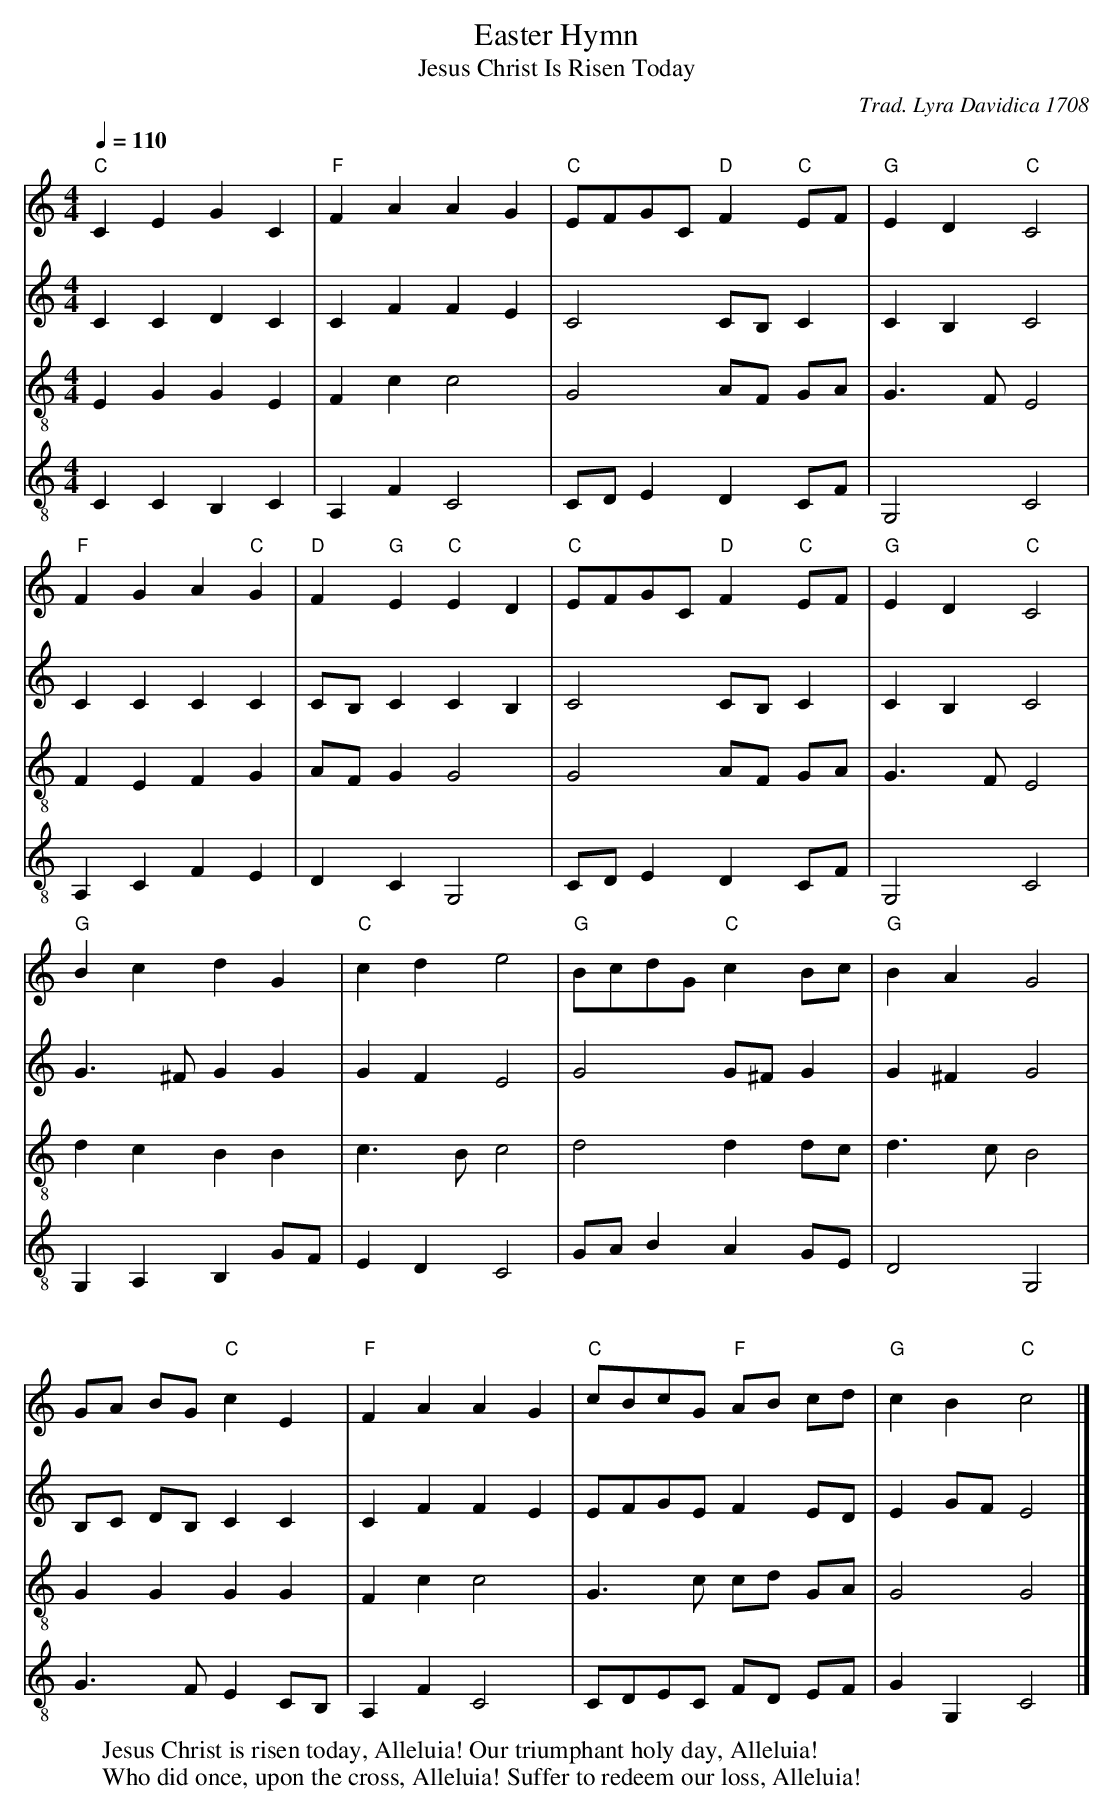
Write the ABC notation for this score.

X:1
T:Easter Hymn
T:Jesus Christ Is Risen Today
C:Trad. Lyra Davidica 1708
M:4/4
L:1/4
Q:1/4=110
K:C
V:1
"C"C E G C|"F"F A A G|"C"E/F/G/C/ "D"F "C"E/F/|"G"E D "C"C2|
"F"F G A "C"G|"D"F "G"E "C"E D|"C"E/F/G/C/ "D"F "C"E/F/|"G"E D "C"C2|
"G"B c d G|"C"c d e2|"G"B/c/d/G/ "C"c B/c/|"G"B A G2|
G/A/ B/G/ "C"c E|"F"F A A G|"C"c/B/c/G/ "F"A/B/ c/d/|"G"c B "C"c2|]
V:2
C C D C|C F F E|C2 C/B,/ C|C B, C2|
C C C C|C/B,/ C C B,|C2 C/B,/ C|C B, C2|
G3/2 ^F/ G G|G F E2|G2 G/^F/ G|G ^F G2|
B,/C/ D/B,/ C C|C F F E|E/F/G/E/ F E/D/|E G/F/ E2|]
V:3 clef=treble-8
E G G E|F c c2|G2 A/2F/2 G/2A/2|G3/2 F/2 E2|
F E F G|A/2F/2 G G2|G2 A/2F/2 G/2A/2|G3/2 F/2 E2|
d c B B|c3/2 B/2 c2|d2 d d/2c/2|d3/2 c/2 B2|
G G G G|F c c2|G3/2 c/2 c/2d/2 G/2A/2|G2 G2|]
V:4 clef=treble-8 octave=-1
c c B c|A f c2|c/2d/2 e d c/2f/2|G2 c2|
A c f e|d c G2|c/2d/2 e d c/2f/2|G2 c2|
G A B g/2f/2|e d c2|g/2a/2 b a g/2e/2|d2 G2|
g3/2 f/2 e c/2B/2|A f c2|c/2d/2e/2c/2 f/2d/2 e/2f/2|g G c2|]
W:Jesus Christ is risen today, Alleluia! Our triumphant holy day, Alleluia!
W:Who did once, upon the cross, Alleluia! Suffer to redeem our loss, Alleluia!
